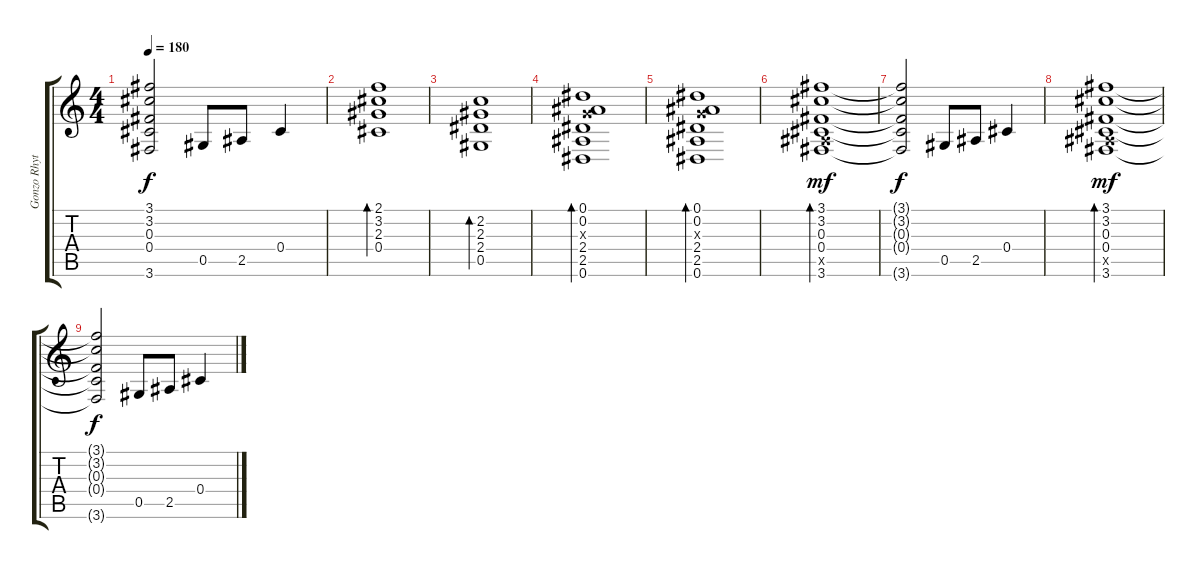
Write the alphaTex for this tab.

\track ("Gonzo Rhythm I" "Gonzo Rhyt") {instrument electricguitarclean}
\staff {score tabs}
\tuning (Eb4 Bb3 Gb3 Db3 Ab2 Eb2) {hide}
\ts (4 4)
\tempo 180
\clef g2
\ks c
(3.1{t} 3.2{t} 0.3{t} 0.4{t} 3.6{t}).2{dy f} 0.5.8 2.5.8 0.4.4 |
(2.1 3.2 2.3 0.4).1{bd 120} |
(2.2 2.3 2.4 0.5).1{bd 120} |
(0.1 0.2 1.3{x} 2.4 2.5 0.6).1{bd 120} |
(0.1 0.2 1.3{x} 2.4 2.5 0.6).1{bd 120} |
(3.1 3.2 0.3 0.4 2.5{x} 3.6).1{bd 120 dy mf} |
(3.1{t} 3.2{t} 0.3{t} 0.4{t} 3.6{t}).2{dy f} 0.5.8 2.5.8 0.4.4 |
(3.1 3.2 0.3 0.4 2.5{x} 3.6).1{bd 120 dy mf} |
(3.1{t} 3.2{t} 0.3{t} 0.4{t} 3.6{t}).2{dy f} 0.5.8 2.5.8 0.4.4
